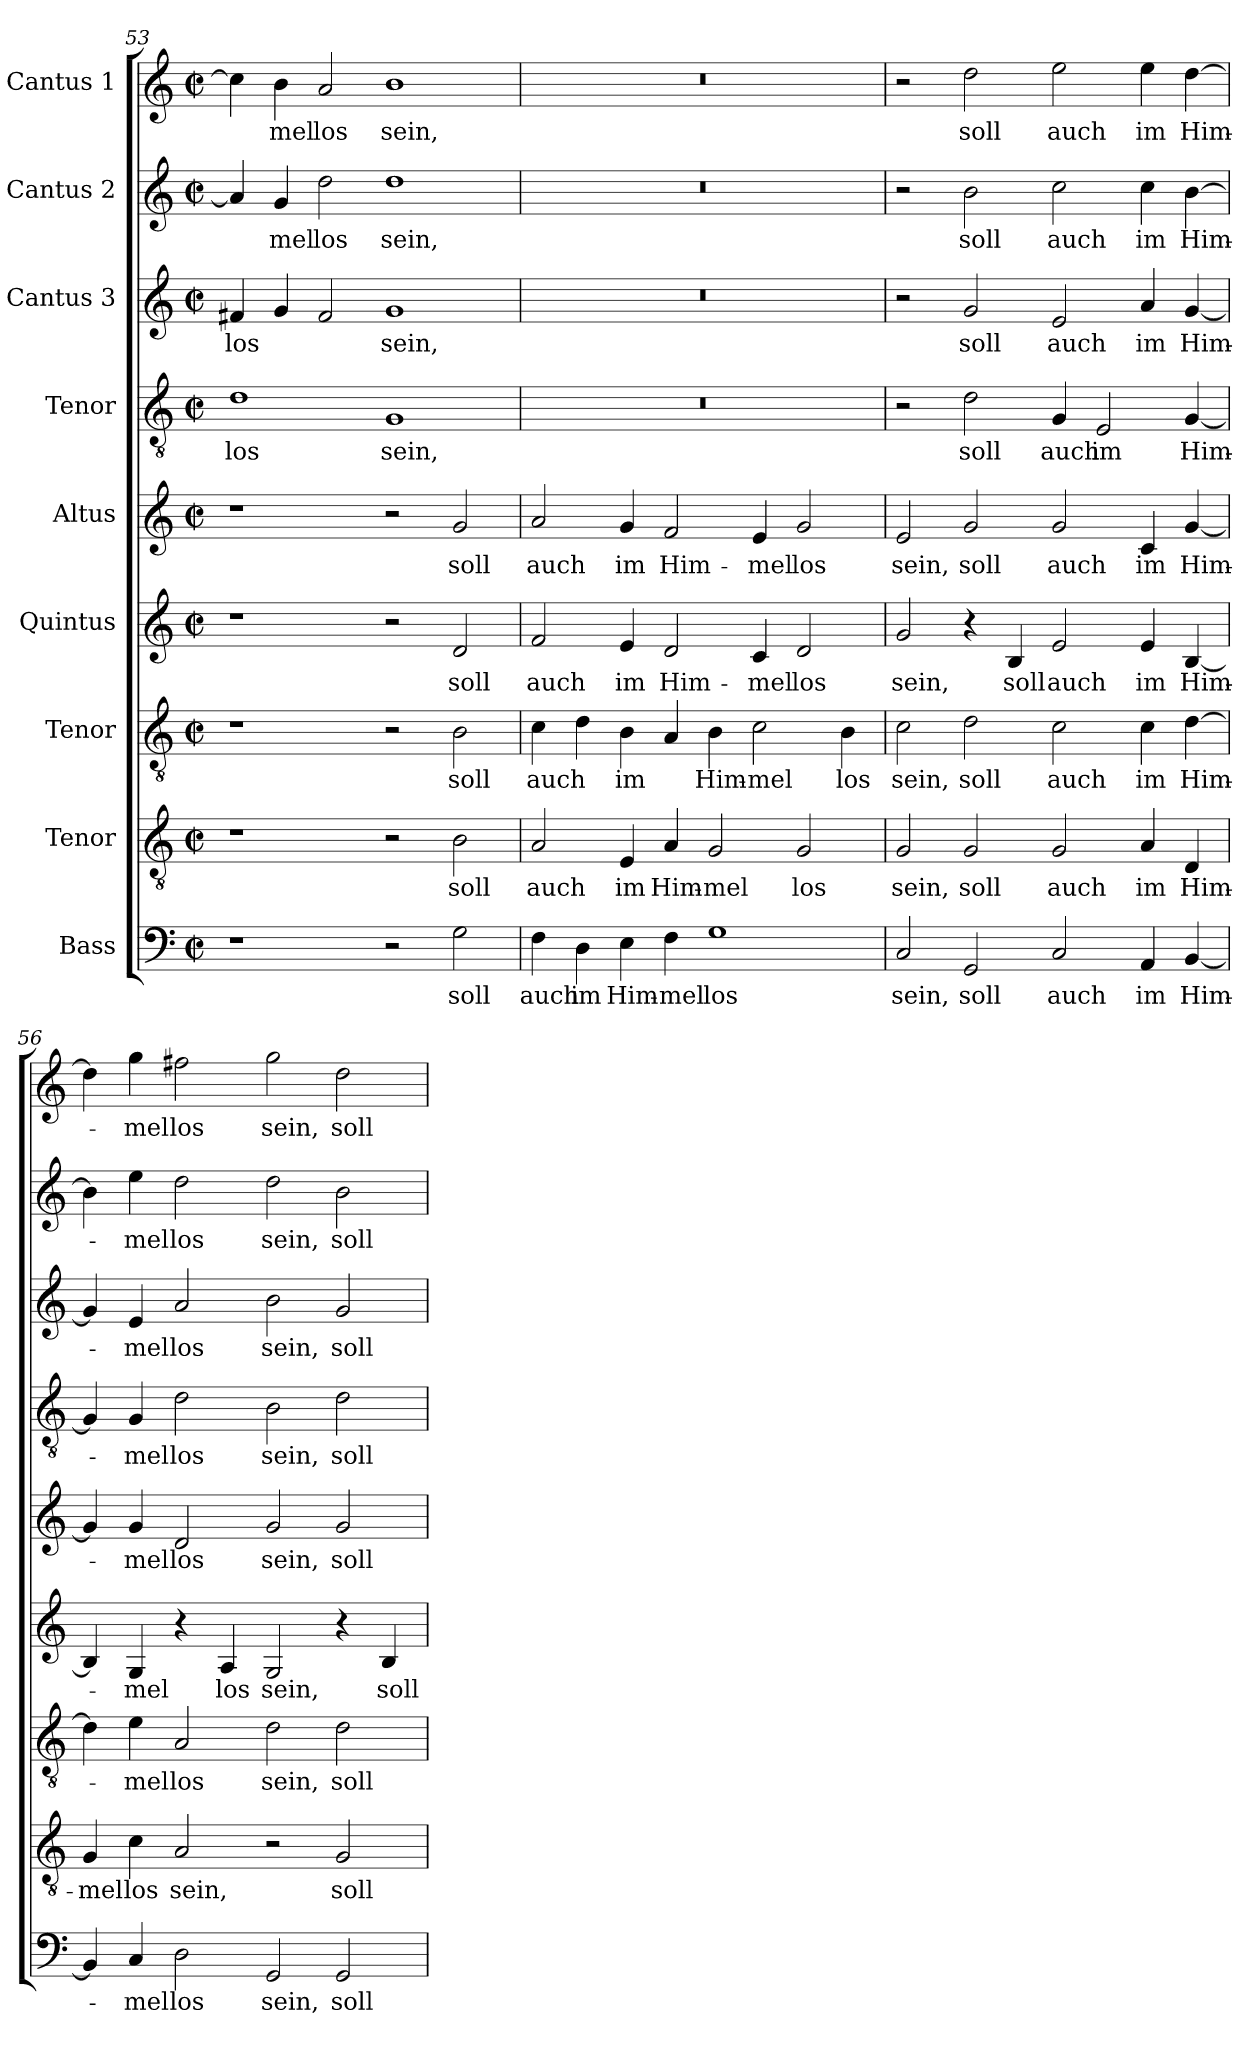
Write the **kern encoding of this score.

**kern	**text	**kern	**text	**kern	**text	**kern	**text	**kern	**text	**kern	**text	**kern	**text	**kern	**text	**kern	**text
*part9	*part9	*part8	*part8	*part7	*part7	*part6	*part6	*part5	*part5	*part4	*part4	*part3	*part3	*part2	*part2	*part1	*part1
*staff9	*staff9	*staff8	*staff8	*staff7	*staff7	*staff6	*staff6	*staff5	*staff5	*staff4	*staff4	*staff3	*staff3	*staff2	*staff2	*staff1	*staff1
*I"Bass	*	*I"Tenor	*	*I"Tenor	*	*I"Quintus	*	*I"Altus	*	*I"Tenor	*	*I"Cantus 3	*	*I"Cantus 2	*	*I"Cantus 1	*
!!LO:PB:g=z
*clefF4	*	*clefGv2	*	*clefGv2	*	*clefG2	*	*clefG2	*	*clefGv2	*	*clefG2	*	*clefG2	*	*clefG2	*
*k[]	*	*k[]	*	*k[]	*	*k[]	*	*k[]	*	*k[]	*	*k[]	*	*k[]	*	*k[]	*
*M4/2	*	*M4/2	*	*M4/2	*	*M4/2	*	*M4/2	*	*M4/2	*	*M4/2	*	*M4/2	*	*M4/2	*
*met(c|)	*	*met(c|)	*	*met(c|)	*	*met(c|)	*	*met(c|)	*	*met(c|)	*	*met(c|)	*	*met(c|)	*	*met(c|)	*
=53	=53	=53	=53	=53	=53	=53	=53	=53	=53	=53	=53	=53	=53	=53	=53	=53	=53
!	!	!	!	!	!	!	!	!	!	!	!LO:LY:b	!	!LO:LY:b	!	!	!	!
1r	.	1r	.	1r	.	1r	.	1r	.	1d	los	4f#X/	los	4a/]	.	4cc\]	.
!	!	!	!	!	!	!	!	!	!	!	!	!	!	!	!LO:LY:b	!	!LO:LY:b
.	.	.	.	.	.	.	.	.	.	.	.	4g/	.	4g/	-mel	4b\	-mel
!	!	!	!	!	!	!	!	!	!	!	!	!	!	!	!LO:LY:b	!	!LO:LY:b
.	.	.	.	.	.	.	.	.	.	.	.	2f#/	.	2dd\	los	2a/	los
!	!	!	!	!	!	!	!	!	!	!	!LO:LY:b	!	!LO:LY:b	!	!LO:LY:b	!	!LO:LY:b
2r	.	2r	.	2r	.	2r	.	2r	.	1G	sein,	1g	sein,	1dd	sein,	1b	sein,
!	!LO:LY:b	!	!LO:LY:b	!	!LO:LY:b	!	!LO:LY:b	!	!LO:LY:b	!	!	!	!	!	!	!	!
2G\	soll	2B\	soll	2B\	soll	2d/	soll	2g/	soll	.	.	.	.	.	.	.	.
=54	=54	=54	=54	=54	=54	=54	=54	=54	=54	=54	=54	=54	=54	=54	=54	=54	=54
!	!LO:LY:b	!	!LO:LY:b	!	!LO:LY:b	!	!LO:LY:b	!	!LO:LY:b	!	!	!	!	!	!	!	!
4F\	auch	2A/	auch	4c\	auch	2f/	auch	2a/	auch	0r	.	0r	.	0r	.	0r	.
!	!LO:LY:b	!	!	!	!	!	!	!	!	!	!	!	!	!	!	!	!
4D\	im	.	.	4d\	.	.	.	.	.	.	.	.	.	.	.	.	.
!	!LO:LY:b	!	!LO:LY:b	!	!LO:LY:b	!	!LO:LY:b	!	!LO:LY:b	!	!	!	!	!	!	!	!
4E\	Him-	4E/	im	4B\	im	4e/	im	4g/	im	.	.	.	.	.	.	.	.
!	!LO:LY:b	!	!LO:LY:b	!	!	!	!LO:LY:b	!	!LO:LY:b	!	!	!	!	!	!	!	!
4F\	-mel	4A/	Him-	4A/	.	2d/	Him-	2f/	Him-	.	.	.	.	.	.	.	.
!	!LO:LY:b	!	!LO:LY:b	!	!LO:LY:b	!	!	!	!	!	!	!	!	!	!	!	!
1G	los	2G/	-mel	4B\	Him-	.	.	.	.	.	.	.	.	.	.	.	.
!	!	!	!	!	!LO:LY:b	!	!LO:LY:b	!	!LO:LY:b	!	!	!	!	!	!	!	!
.	.	.	.	2c\	-mel	4c/	-mel	4e/	-mel	.	.	.	.	.	.	.	.
!	!	!	!LO:LY:b	!	!	!	!LO:LY:b	!	!LO:LY:b	!	!	!	!	!	!	!	!
.	.	2G/	los	.	.	2d/	los	2g/	los	.	.	.	.	.	.	.	.
!	!	!	!	!	!LO:LY:b	!	!	!	!	!	!	!	!	!	!	!	!
.	.	.	.	4B\	los	.	.	.	.	.	.	.	.	.	.	.	.
=55	=55	=55	=55	=55	=55	=55	=55	=55	=55	=55	=55	=55	=55	=55	=55	=55	=55
!	!LO:LY:b	!	!LO:LY:b	!	!LO:LY:b	!	!LO:LY:b	!	!LO:LY:b	!	!	!	!	!	!	!	!
2C/	sein,	2G/	sein,	2c\	sein,	2g/	sein,	2e/	sein,	2r	.	2r	.	2r	.	2r	.
!	!LO:LY:b	!	!LO:LY:b	!	!LO:LY:b	!	!	!	!LO:LY:b	!	!LO:LY:b	!	!LO:LY:b	!	!LO:LY:b	!	!LO:LY:b
2GG/	soll	2G/	soll	2d\	soll	4r	.	2g/	soll	2d\	soll	2g/	soll	2b\	soll	2dd\	soll
!	!	!	!	!	!	!	!LO:LY:b	!	!	!	!	!	!	!	!	!	!
.	.	.	.	.	.	4B/	soll	.	.	.	.	.	.	.	.	.	.
!	!LO:LY:b	!	!LO:LY:b	!	!LO:LY:b	!	!LO:LY:b	!	!LO:LY:b	!	!LO:LY:b	!	!LO:LY:b	!	!LO:LY:b	!	!LO:LY:b
2C/	auch	2G/	auch	2c\	auch	2e/	auch	2g/	auch	4G/	auch	2e/	auch	2cc\	auch	2ee\	auch
!	!	!	!	!	!	!	!	!	!	!	!LO:LY:b	!	!	!	!	!	!
.	.	.	.	.	.	.	.	.	.	2E/	im	.	.	.	.	.	.
!	!LO:LY:b	!	!LO:LY:b	!	!LO:LY:b	!	!LO:LY:b	!	!LO:LY:b	!	!	!	!LO:LY:b	!	!LO:LY:b	!	!LO:LY:b
4AA/	im	4A/	im	4c\	im	4e/	im	4c/	im	.	.	4a/	im	4cc\	im	4ee\	im
!	!LO:LY:b	!	!LO:LY:b	!	!LO:LY:b	!	!LO:LY:b	!	!LO:LY:b	!	!LO:LY:b	!	!LO:LY:b	!	!LO:LY:b	!	!LO:LY:b
[4BB/	Him-	4D/	Him-	[4d\	Him-	[4B/	Him-	[4g/	Him-	[4G/	Him-	[4g/	Him-	[4b\	Him-	[4dd\	Him-
!!LO:PB:g=z
=56	=56	=56	=56	=56	=56	=56	=56	=56	=56	=56	=56	=56	=56	=56	=56	=56	=56
!	!	!	!LO:LY:b	!	!	!	!	!	!	!	!	!	!	!	!	!	!
4BB/]	.	4G/	-mel	4d\]	.	4B/]	.	4g/]	.	4G/]	.	4g/]	.	4b\]	.	4dd\]	.
!	!LO:LY:b	!	!LO:LY:b	!	!LO:LY:b	!	!LO:LY:b	!	!LO:LY:b	!	!LO:LY:b	!	!LO:LY:b	!	!LO:LY:b	!	!LO:LY:b
4C/	-mel	4c\	los	4e\	-mel	4G/	-mel	4g/	-mel	4G/	-mel	4e/	-mel	4ee\	-mel	4gg\	-mel
!	!LO:LY:b	!	!LO:LY:b	!	!LO:LY:b	!	!	!	!LO:LY:b	!	!LO:LY:b	!	!LO:LY:b	!	!LO:LY:b	!	!LO:LY:b
2D\	los	2A/	sein,	2A/	los	4r	.	2d/	los	2d\	los	2a/	los	2dd\	los	2ff#X\	los
!	!	!	!	!	!	!	!LO:LY:b	!	!	!	!	!	!	!	!	!	!
.	.	.	.	.	.	4A/	los	.	.	.	.	.	.	.	.	.	.
!	!LO:LY:b	!	!	!	!LO:LY:b	!	!LO:LY:b	!	!LO:LY:b	!	!LO:LY:b	!	!LO:LY:b	!	!LO:LY:b	!	!LO:LY:b
2GG/	sein,	2r	.	2d\	sein,	2G/	sein,	2g/	sein,	2B\	sein,	2b\	sein,	2dd\	sein,	2gg\	sein,
!	!LO:LY:b	!	!LO:LY:b	!	!LO:LY:b	!	!	!	!LO:LY:b	!	!LO:LY:b	!	!LO:LY:b	!	!LO:LY:b	!	!LO:LY:b
2GG/	soll	2G/	soll	2d\	soll	4r	.	2g/	soll	2d\	soll	2g/	soll	2b\	soll	2dd\	soll
!	!	!	!	!	!	!	!LO:LY:b	!	!	!	!	!	!	!	!	!	!
.	.	.	.	.	.	4B/	soll	.	.	.	.	.	.	.	.	.	.
=	=	=	=	=	=	=	=	=	=	=	=	=	=	=	=	=	=
*-	*-	*-	*-	*-	*-	*-	*-	*-	*-	*-	*-	*-	*-	*-	*-	*-	*-
